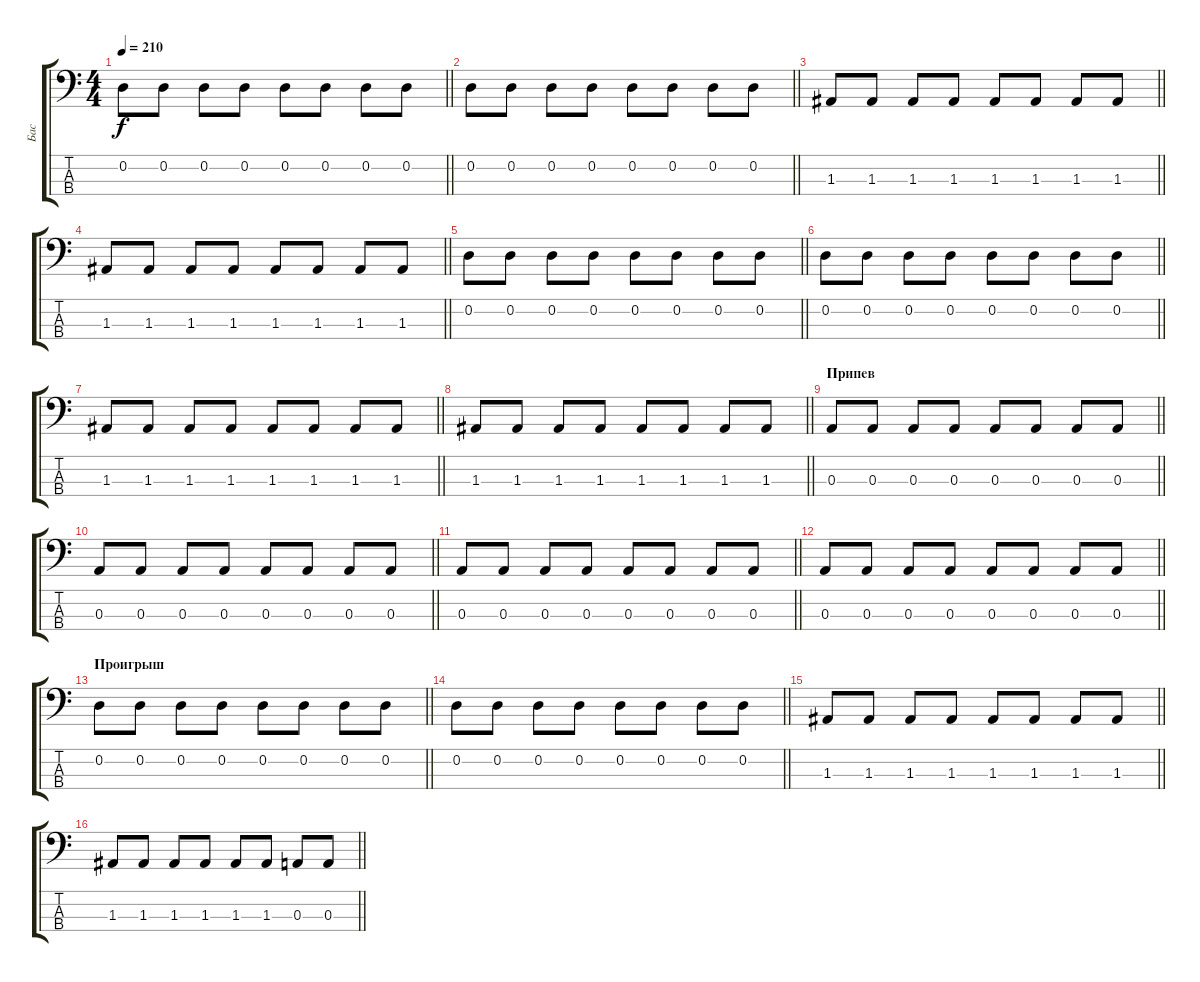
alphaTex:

\track ("Бас" "Бас") {instrument electricbassfinger}
\staff {score tabs}
\tuning (G2 D2 A1 E1) {hide}
\ts (4 4)
\tempo 210
\clef f4
\barLineRight lightlight
\ks c
0.2.8{dy f} 0.2.8 0.2.8 0.2.8 0.2.8 0.2.8 0.2.8 0.2.8 |
\barLineRight lightlight
0.2.8 0.2.8 0.2.8 0.2.8 0.2.8 0.2.8 0.2.8 0.2.8 |
\barLineRight lightlight
1.3.8 1.3.8 1.3.8 1.3.8 1.3.8 1.3.8 1.3.8 1.3.8 |
\barLineRight lightlight
1.3.8 1.3.8 1.3.8 1.3.8 1.3.8 1.3.8 1.3.8 1.3.8 |
\barLineRight lightlight
0.2.8 0.2.8 0.2.8 0.2.8 0.2.8 0.2.8 0.2.8 0.2.8 |
\barLineRight lightlight
0.2.8 0.2.8 0.2.8 0.2.8 0.2.8 0.2.8 0.2.8 0.2.8 |
\barLineRight lightlight
1.3.8 1.3.8 1.3.8 1.3.8 1.3.8 1.3.8 1.3.8 1.3.8 |
\barLineRight lightlight
1.3.8 1.3.8 1.3.8 1.3.8 1.3.8 1.3.8 1.3.8 1.3.8 |
\section ("" "Припев")
\barLineRight lightlight
0.3.8 0.3.8 0.3.8 0.3.8 0.3.8 0.3.8 0.3.8 0.3.8 |
\barLineRight lightlight
0.3.8 0.3.8 0.3.8 0.3.8 0.3.8 0.3.8 0.3.8 0.3.8 |
\barLineRight lightlight
0.3.8 0.3.8 0.3.8 0.3.8 0.3.8 0.3.8 0.3.8 0.3.8 |
\barLineRight lightlight
0.3.8 0.3.8 0.3.8 0.3.8 0.3.8 0.3.8 0.3.8 0.3.8 |
\section ("" "Проигрыш")
\barLineRight lightlight
0.2.8 0.2.8 0.2.8 0.2.8 0.2.8 0.2.8 0.2.8 0.2.8 |
\barLineRight lightlight
0.2.8 0.2.8 0.2.8 0.2.8 0.2.8 0.2.8 0.2.8 0.2.8 |
\barLineRight lightlight
1.3.8 1.3.8 1.3.8 1.3.8 1.3.8 1.3.8 1.3.8 1.3.8 |
\barLineRight lightlight
1.3.8 1.3.8 1.3.8 1.3.8 1.3.8 1.3.8 0.3.8 0.3.8
